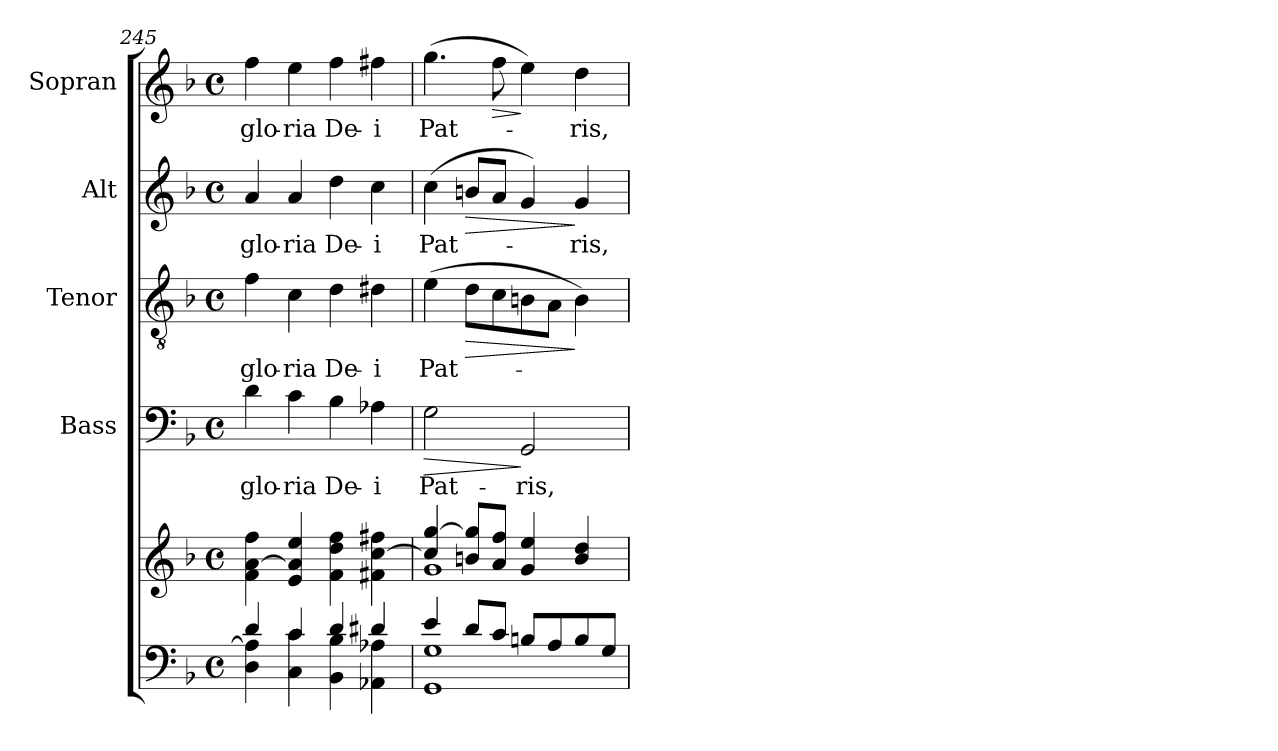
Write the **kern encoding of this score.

**kern	**kern	**kern	**text	**dynam	**kern	**text	**dynam	**kern	**text	**dynam	**kern	**text	**dynam
*part5	*part5	*part4	*part4	*part4	*part3	*part3	*part3	*part2	*part2	*part2	*part1	*part1	*part1
*staff6	*staff5	*staff4	*staff4	*staff4	*staff3	*staff3	*staff3	*staff2	*staff2	*staff2	*staff1	*staff1	*staff1
*	*	*I"Bass	*	*	*I"Tenor	*	*	*I"Alt	*	*	*I"Sopran	*	*
*	*	*I'B.	*	*	*I'T.	*	*	*I'A.	*	*	*I'S.	*	*
*clefF4	*clefG2	*clefF4	*	*	*clefGv2	*	*	*clefG2	*	*	*clefG2	*	*
*k[b-]	*k[b-]	*k[b-]	*	*	*k[b-]	*	*	*k[b-]	*	*	*k[b-]	*	*
*F:	*F:	*F:	*	*	*F:	*	*	*F:	*	*	*F:	*	*
*M4/4	*M4/4	*M4/4	*	*	*M4/4	*	*	*M4/4	*	*	*M4/4	*	*
*met(c)	*met(c)	*met(c)	*	*	*met(c)	*	*	*met(c)	*	*	*met(c)	*	*
=245	=245	=245	=245	=245	=245	=245	=245	=245	=245	=245	=245	=245	=245
*^	*	*	*	*	*	*	*	*	*	*	*	*	*
!	!	!	!	!LO:LY:b	!	!	!LO:LY:b	!	!	!LO:LY:b	!	!	!LO:LY:b	!
4d/	4D\ 4A\]	4f\ [4a\ 4ff\	4d\	glo-	.	4f\	glo-	.	4a/	glo-	.	4ff\	glo-	.
!	!	!	!	!LO:LY:b	!	!	!LO:LY:b	!	!	!LO:LY:b	!	!	!LO:LY:b	!
4c/	4C\ 4c\	4e/ 4a/] 4ee/	4c\	-ria	.	4c\	-ria	.	4a/	-ria	.	4ee\	-ria	.
!	!	!	!	!LO:LY:b	!	!	!LO:LY:b	!	!	!LO:LY:b	!	!	!LO:LY:b	!
4d/	4BB-\ 4B-\	4f\ 4dd\ 4ff\	4B-\	De-	.	4d\	De-	.	4dd\	De-	.	4ff\	De-	.
!	!	!	!	!LO:LY:b	!	!	!LO:LY:b	!	!	!LO:LY:b	!	!	!LO:LY:b	!
4d#X/	4AA-X\ 4A-X\	4f#X\ [4cc\ 4ff#X\	4A-X\	-i	.	4d#X\	-i	.	4cc\	-i	.	4ff#X\	-i	.
!!LO:LB:g=z
=246	=246	=246	=246	=246	=246	=246	=246	=246	=246	=246	=246	=246	=246	=246
*	*	*^	*	*	*	*	*	*	*	*	*	*	*	*
!	!	!	!	!	!LO:LY:b	!LO:HP:b	!	!LO:LY:b	!	!	!LO:LY:b	!	!	!LO:LY:b	!
4e/	1GG 1G	4cc/] [>4gg/	1g	2G\	Pat-	>	(>4e\	Pat-	.	(>4cc\	Pat-	.	(>4.gg\	Pat-	.
!	!	!	!	!	!	!	!	!	!LO:HP:b	!	!	!LO:HP:b	!	!	!
8d/L	.	8bn/ 8gg/]L	.	.	.	.	8d\L	.	>	8bn/L	.	>	.	.	.
!	!	!	!	!	!	!	!	!	!	!	!	!	!	!	!LO:HP:b
8c/J	.	8a/ 8ff/J	.	.	.	.	8c\	.	.	8a/J	.	.	8ff\	.	>
!	!	!	!	!	!LO:LY:b	!	!	!	!	!	!	!	!	!	!
8Bn/L	.	4g/ 4ee/	.	2GG/	-ris,	]	8Bn\	.	.	4g/)	.	.	4ee\)	.	]
8A/	.	.	.	.	.	.	8A\J	.	.	.	.	.	.	.	.
!	!	!	!	!	!	!	!	!	!	!	!LO:LY:b	!	!	!LO:LY:b	!
8B/	.	4b/ 4dd/	.	.	.	.	4B\)	.	]	4g/	-ris,	]	4dd\	-ris,	.
8G/J	.	.	.	.	.	.	.	.	.	.	.	.	.	.	.
*v	*v	*	*	*	*	*	*	*	*	*	*	*	*	*	*
*	*v	*v	*	*	*	*	*	*	*	*	*	*	*	*
=	=	=	=	=	=	=	=	=	=	=	=	=	=
*-	*-	*-	*-	*-	*-	*-	*-	*-	*-	*-	*-	*-	*-
